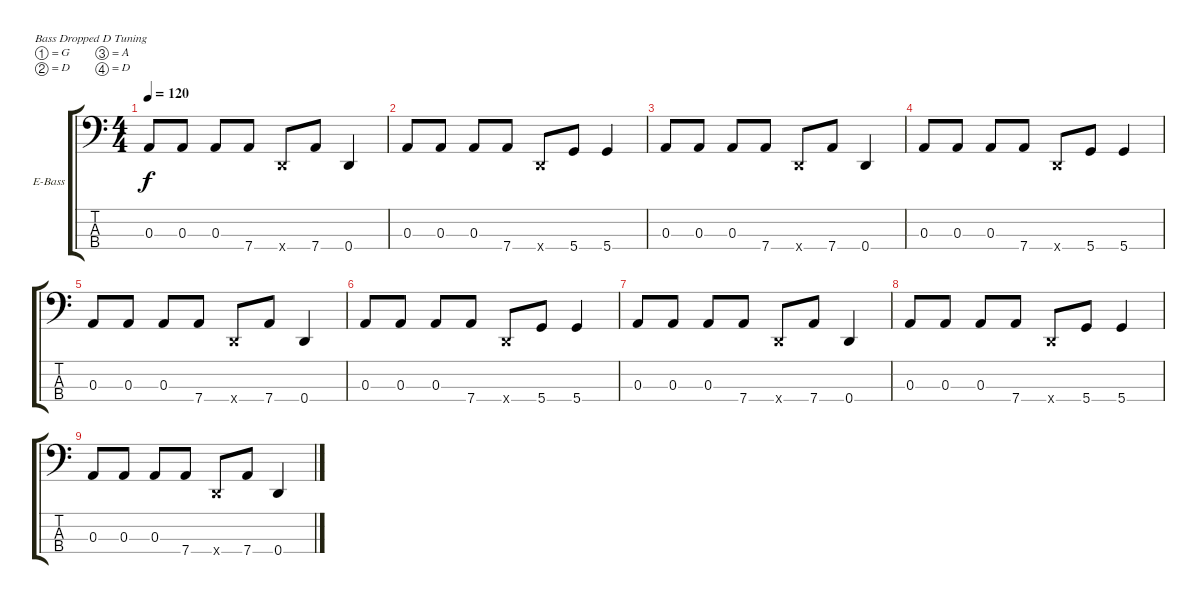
\defaultSystemsLayout 4
\bracketExtendMode groupsimilarinstruments
\firstSystemTrackNameOrientation horizontal
\otherSystemsTrackNameOrientation horizontal
\track ("Electric Bass" "E-Bass") {instrument electricbassfinger}
\staff {score tabs}
\tuning (G2 D2 A1 D1)
\ts (4 4)
\tempo 120
\clef f4
\scale
0.333333
\ks c
0.3.8{dy f} 0.3.8 0.3.8 7.4.8 0.4{x}.8 7.4.8 0.4.4 |
\scale
0.333333 0.3.8 0.3.8 0.3.8 7.4.8 0.4{x}.8 5.4.8 5.4.4 |
\scale
0.333333 0.3.8 0.3.8 0.3.8 7.4.8 0.4{x}.8 7.4.8 0.4.4 |
\scale
0.333333 0.3.8 0.3.8 0.3.8 7.4.8 0.4{x}.8 5.4.8 5.4.4 |
\scale
0.333333 0.3.8 0.3.8 0.3.8 7.4.8 0.4{x}.8 7.4.8 0.4.4 |
\scale
0.333333 0.3.8 0.3.8 0.3.8 7.4.8 0.4{x}.8 5.4.8 5.4.4 |
\scale
0.333333 0.3.8 0.3.8 0.3.8 7.4.8 0.4{x}.8 7.4.8 0.4.4 |
\scale
0.333333 0.3.8 0.3.8 0.3.8 7.4.8 0.4{x}.8 5.4.8 5.4.4 |
0.3.8 0.3.8 0.3.8 7.4.8 0.4{x}.8 7.4.8 0.4.4
